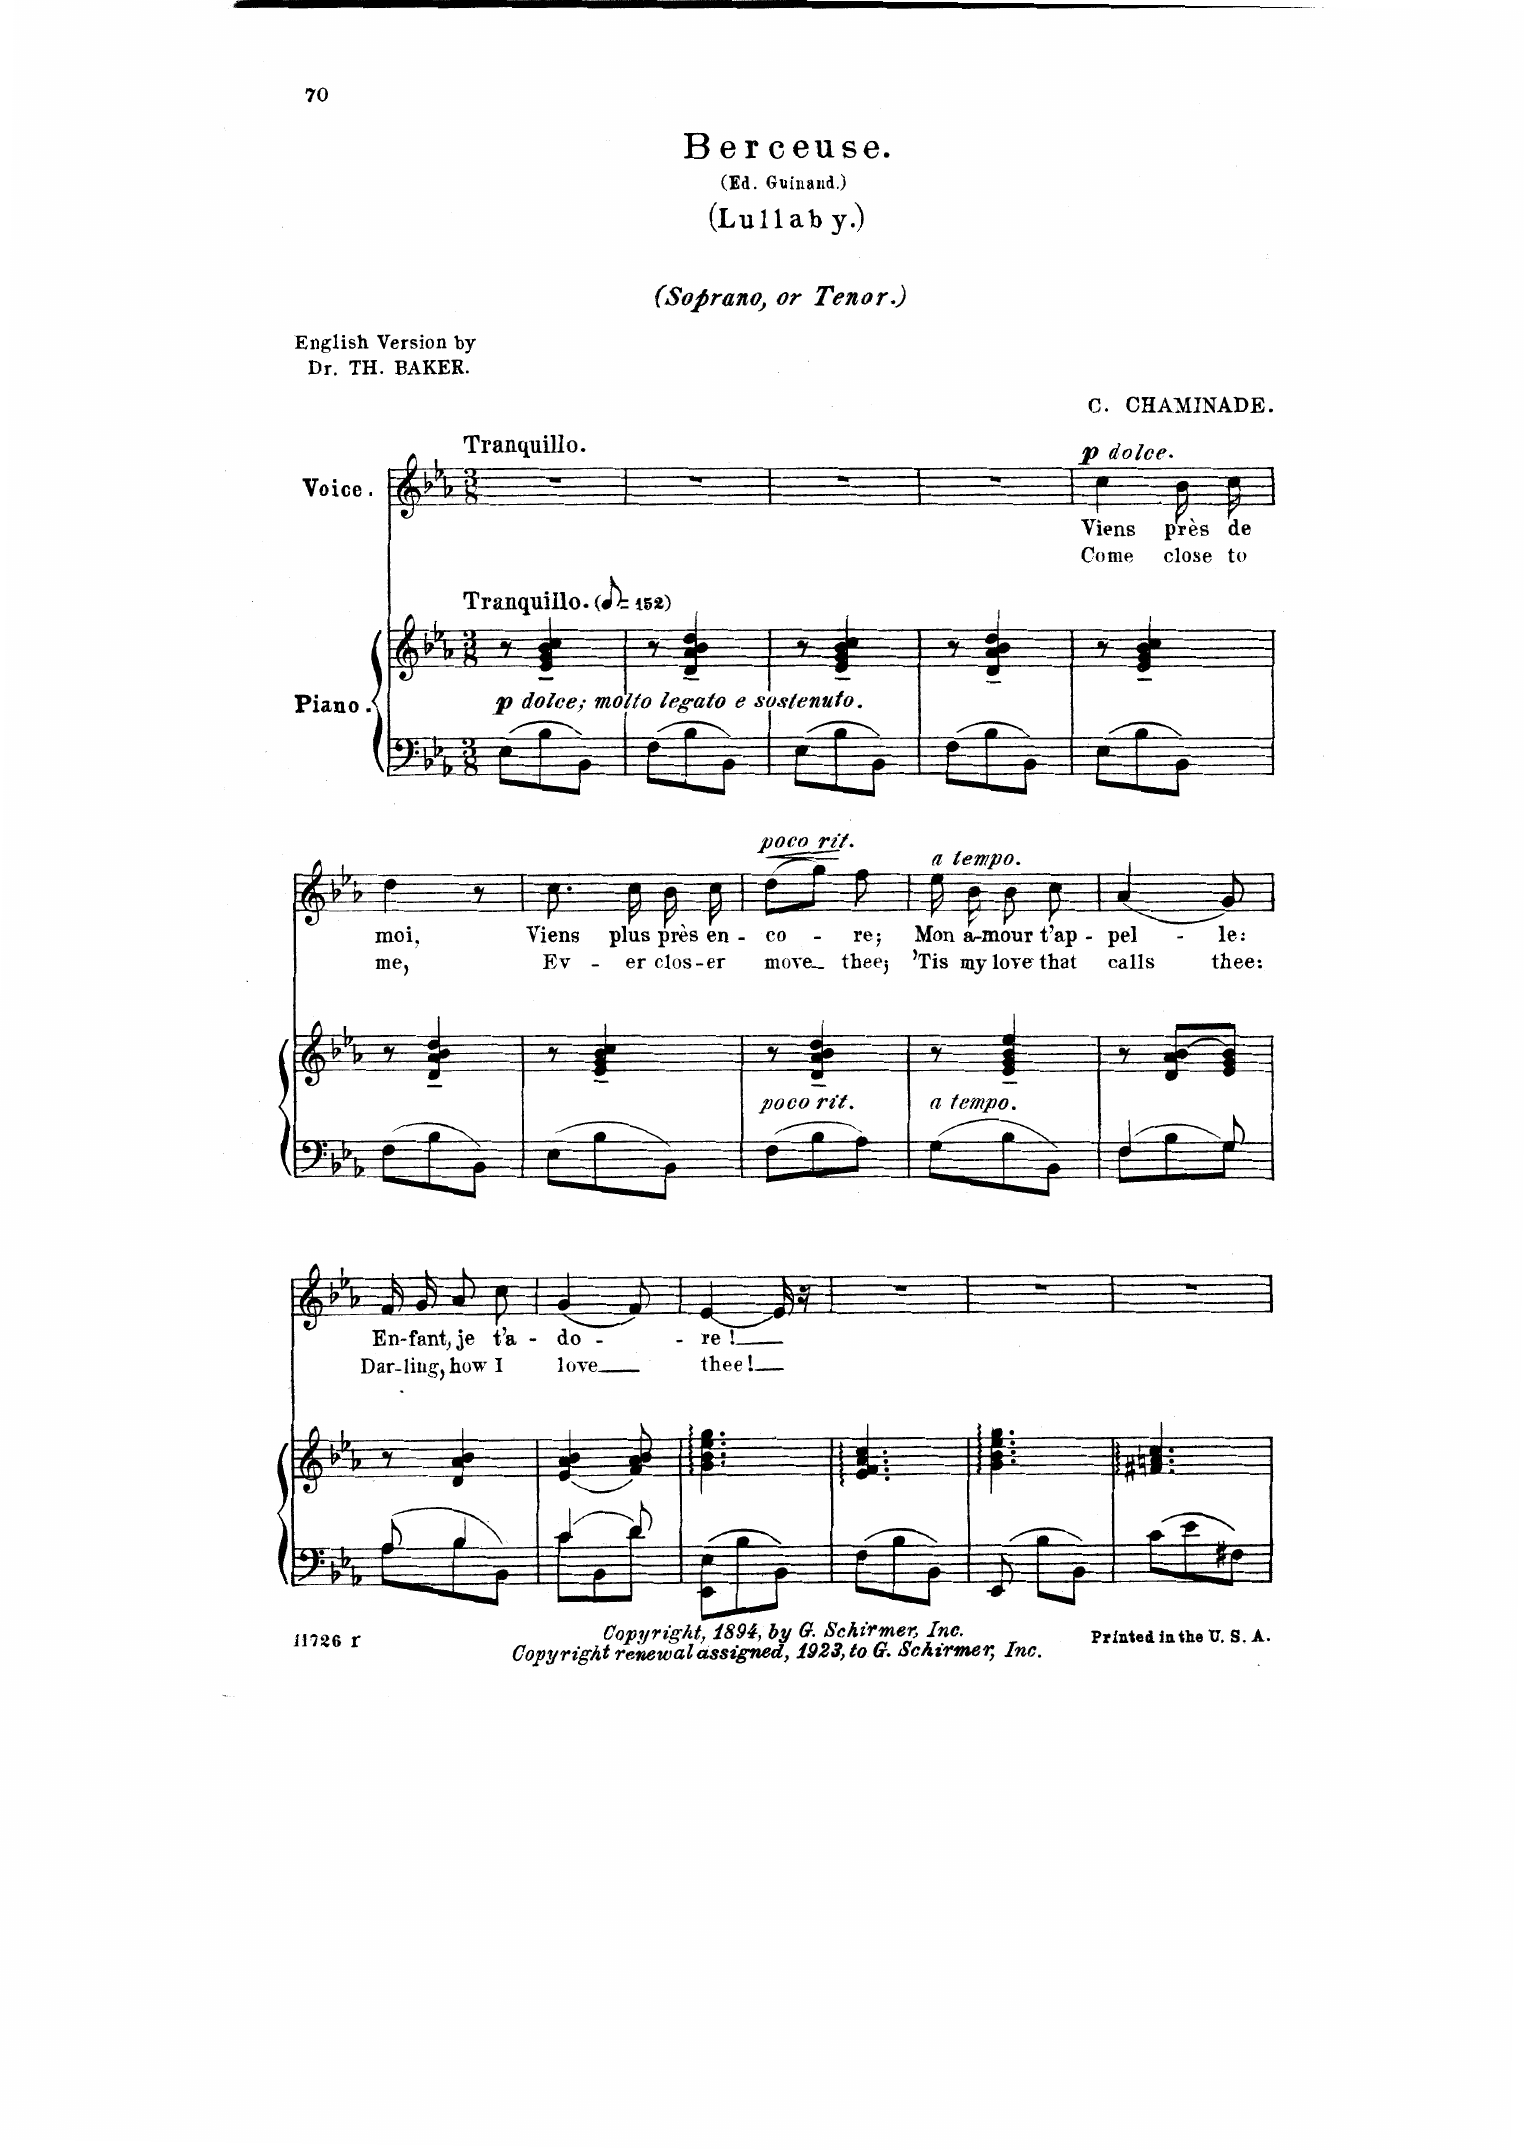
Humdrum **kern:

**kern	**kern	**dynam	**kern	**text	**text	**dynam
*part2	*part2	*part2	*part1	*part1	*part1	*part1
*staff3	*staff2	*staff2/3	*staff1	*staff1	*staff1	*staff1
*I"Piano	*	*	*I"Voice	*	*	*
*I'Pno	*	*	*	*	*	*
*clefF4	*clefG2	*	*clefG2	*	*	*
*k[b-e-a-]	*k[b-e-a-]	*	*k[b-e-a-]	*	*	*
*M3/8	*M3/8	*	*M3/8	*	*	*
*MM76	*MM76	*	*MM76	*	*	*
=1	=1	=1	=1	=1	=1	=1
!	!	!	!LO:TX:a:B:t=Tranquillo	!	!	!
!	!	!LO:DY:b	!	!	!	!
!	!	!LO:DY:n=1:b	!	!	!	!
8E-\L	8r	p other-dynamics	4.r	.	.	.
8B-\	4e-/~ 4g/~ 4b-/~ 4cc/~	.	.	.	.	.
8BB-\J	.	.	.	.	.	.
=2	=2	=2	=2	=2	=2	=2
8F\L	8r	.	4.r	.	.	.
8B-\	4d/~ 4a-/~ 4b-/~ 4dd/~	.	.	.	.	.
8BB-\J	.	.	.	.	.	.
=3	=3	=3	=3	=3	=3	=3
8E-\L	8r	.	4.r	.	.	.
8B-\	4e-/~ 4g/~ 4b-/~ 4cc/~	.	.	.	.	.
8BB-\J	.	.	.	.	.	.
=4	=4	=4	=4	=4	=4	=4
8F\L	8r	.	4.r	.	.	.
8B-\	4d/~ 4a-/~ 4b-/~ 4dd/~	.	.	.	.	.
8BB-\J	.	.	.	.	.	.
=5	=5	=5	=5	=5	=5	=5
!	!	!	!	!	!	!LO:DY:a
!	!	!	!	!	!	!LO:DY:n=1:a
8E-\L	8r	.	4cc\	Viens	Come	p other-dynamics
8B-\	4e-/~ 4g/~ 4b-/~ 4cc/~	.	.	.	.	.
8BB-\J	.	.	16b-\	près	close	.
.	.	.	16cc\	de	to	.
=6	=6	=6	=6	=6	=6	=6
8F\L	8r	.	4dd\	moi,	me,	.
8B-\	4d/~ 4a-/~ 4b-/~ 4dd/~	.	.	.	.	.
8BB-\J	.	.	8r	.	.	.
=7	=7	=7	=7	=7	=7	=7
8E-\L	8r	.	8.cc\	Viens	Ev-	.
8B-\	4e-/~ 4g/~ 4b-/~ 4cc/~	.	.	.	.	.
.	.	.	16cc\	plus	-er	.
8BB-\J	.	.	16b-\	près	clos-	.
.	.	.	16cc\	en-	-er	.
=8	=8	=8	=8	=8	=8	=8
!	!	!	!LO:TX:a:i:t=poco rit.	!	!	!
!	!LO:TX:b:i:t=poco rit.	!	!	!	!	!
!	!	!	!	!	!	!LO:HP:b
8F\L	8r	.	(8dd\L	-co-	move	<
8B-\	4d/~ 4a-/~ 4b-/~ 4dd/~	.	8gg\J)	.	.	.
8A-\J	.	.	8ff\	-re;	thee;	[
=9	=9	=9	=9	=9	=9	=9
!	!	!	!LO:TX:a:i:t=a tempo.	!	!	!
!	!LO:TX:b:i:t=a tempo.	!	!	!	!	!
8G\L	8r	.	16ee-\	Mon	’Tis	.
.	.	.	16b-\	a-	my	.
8B-\	4e-/~ 4g/~ 4b-/~ 4ee-/~	.	8b-\	-mour	love	.
8BB-\J	.	.	8cc\	t’ap-	that	.
=10	=10	=10	=10	=10	=10	=10
*^	*	*	*	*	*	*
4F/	8F\L	8r	.	4a-/	-pel-	calls	.
.	8B-\	8d/ 8a-/ [8b-/L	.	.	.	.	.
8G/	8G\J	8e-/ 8g/ 8b-/]J	.	8g/	-le:	thee;	.
=11	=11	=11	=11	=11	=11	=11	=11
8A-/	8A-\L	8r	.	16f/	En-	Dar-	.
.	.	.	.	16g/	-fant,	-ling,	.
4B-/	8B-\	4d/ 4a-/ 4b-/	.	8a-/	je	how	.
.	8BB-\J	.	.	8cc\	t’a-	I	.
=12	=12	=12	=12	=12	=12	=12	=12
4c/	8c\L	(4e-/ 4a-/ 4b-/	.	(4g/	-do-	love	.
.	8BB-\	.	.	.	.	.	.
8d/	8d\J	8f/ 8a-/ 8b-/)	.	8f/)	.	.	.
*v	*v	*	*	*	*	*	*
=13	=13	=13	=13	=13	=13	=13
8EE-\ 8E-\L	4.g\ 4.b-\ 4.ee-\ 4.gg\	.	[4e-/	-re!	thee!	.
8B-\	.	.	.	.	.	.
8BB-\J	.	.	16e-/]	.	.	.
.	.	.	16r	.	.	.
=14	=14	=14	=14	=14	=14	=14
8F\L	4.e-/ 4.f/ 4.a-/ 4.cc/	.	4.r	.	.	.
8B-\	.	.	.	.	.	.
8BB-\J	.	.	.	.	.	.
=15	=15	=15	=15	=15	=15	=15
8EE-/	4.g\ 4.b-\ 4.ee-\ 4.gg\	.	4.r	.	.	.
8B-\L	.	.	.	.	.	.
8BB-\J	.	.	.	.	.	.
=16	=16	=16	=16	=16	=16	=16
8c\L	4.f#X/ 4.an/ 4.cc/	.	4.r	.	.	.
8e-\	.	.	.	.	.	.
8F#X\J	.	.	.	.	.	.
=	=	=	=	=	=	=
*-	*-	*-	*-	*-	*-	*-
